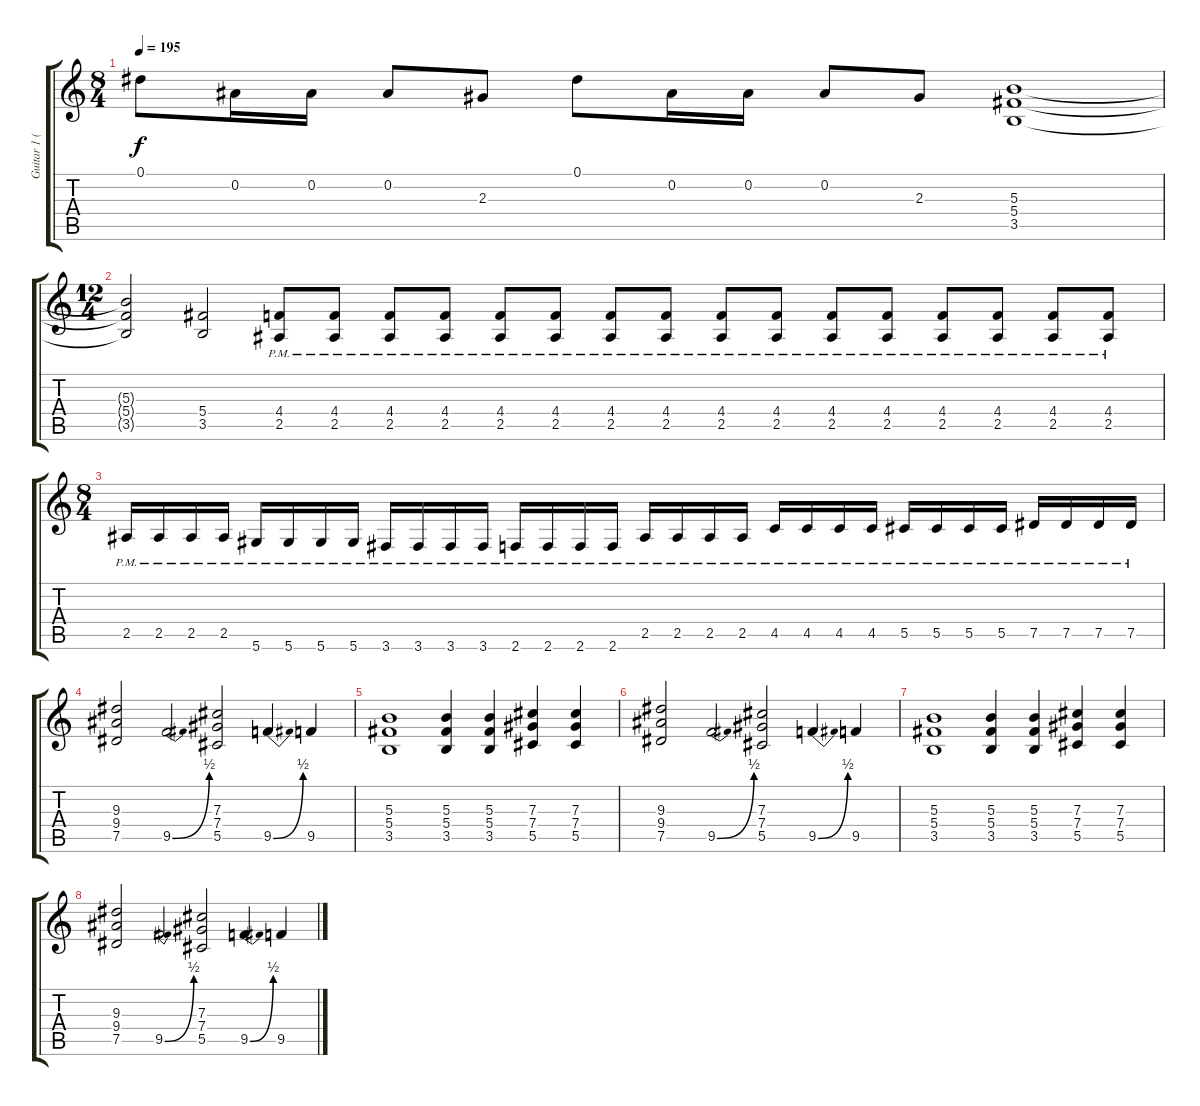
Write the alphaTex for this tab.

\track ("Guitar 1 (Kai Hansen)" "Guitar 1 (") {instrument distortionguitar}
\staff {score tabs}
\tuning (Eb4 Bb3 Gb3 Db3 Ab2 Eb2) {hide}
\ts (8 4)
\tempo 195
\clef g2
\ks c
0.1.8{dy f} 0.2.16 0.2.16 0.2.8 2.3.8 0.1.8 0.2.16 0.2.16 0.2.8 2.3.8 (5.3 5.4 3.5).1 |
\ts (12 4)
(5.3{t} 5.4{t} 3.5{t}).2 (5.4 3.5).2 (4.4{pm} 2.5{pm}).8 (4.4{pm} 2.5{pm}).8 (4.4{pm} 2.5{pm}).8 (4.4{pm} 2.5{pm}).8 (4.4{pm} 2.5{pm}).8 (4.4{pm} 2.5{pm}).8 (4.4{pm} 2.5{pm}).8 (4.4{pm} 2.5{pm}).8 (4.4{pm} 2.5{pm}).8 (4.4{pm} 2.5{pm}).8 (4.4{pm} 2.5{pm}).8 (4.4{pm} 2.5{pm}).8 (4.4{pm} 2.5{pm}).8 (4.4{pm} 2.5{pm}).8 (4.4{pm} 2.5{pm}).8 (4.4{pm} 2.5{pm}).8 |
\ts (8 4)
2.5{pm}.16 2.5{pm}.16 2.5{pm}.16 2.5{pm}.16 5.6{pm}.16 5.6{pm}.16 5.6{pm}.16 5.6{pm}.16 3.6{pm}.16 3.6{pm}.16 3.6{pm}.16 3.6{pm}.16 2.6{pm}.16 2.6{pm}.16 2.6{pm}.16 2.6{pm}.16 2.5{pm}.16 2.5{pm}.16 2.5{pm}.16 2.5{pm}.16 4.5{pm}.16 4.5{pm}.16 4.5{pm}.16 4.5{pm}.16 5.5{pm}.16 5.5{pm}.16 5.5{pm}.16 5.5{pm}.16 7.5{pm}.16 7.5{pm}.16 7.5{pm}.16 7.5{pm}.16 |
(9.3 9.4 7.5).2 9.5{be (bend 0 0 60 2)}.2 (7.3 7.4 5.5).2 9.5{be (bend 0 0 60 2)}.4 9.5.4 |
(5.3 5.4 3.5).1 (5.3 5.4 3.5).4 (5.3 5.4 3.5).4 (7.3 7.4 5.5).4 (7.3 7.4 5.5).4 |
(9.3 9.4 7.5).2 9.5{be (bend 0 0 60 2)}.2 (7.3 7.4 5.5).2 9.5{be (bend 0 0 60 2)}.4 9.5.4 |
(5.3 5.4 3.5).1 (5.3 5.4 3.5).4 (5.3 5.4 3.5).4 (7.3 7.4 5.5).4 (7.3 7.4 5.5).4 |
(9.3 9.4 7.5).2 9.5{be (bend 0 0 60 2)}.2 (7.3 7.4 5.5).2 9.5{be (bend 0 0 60 2)}.4 9.5.4
